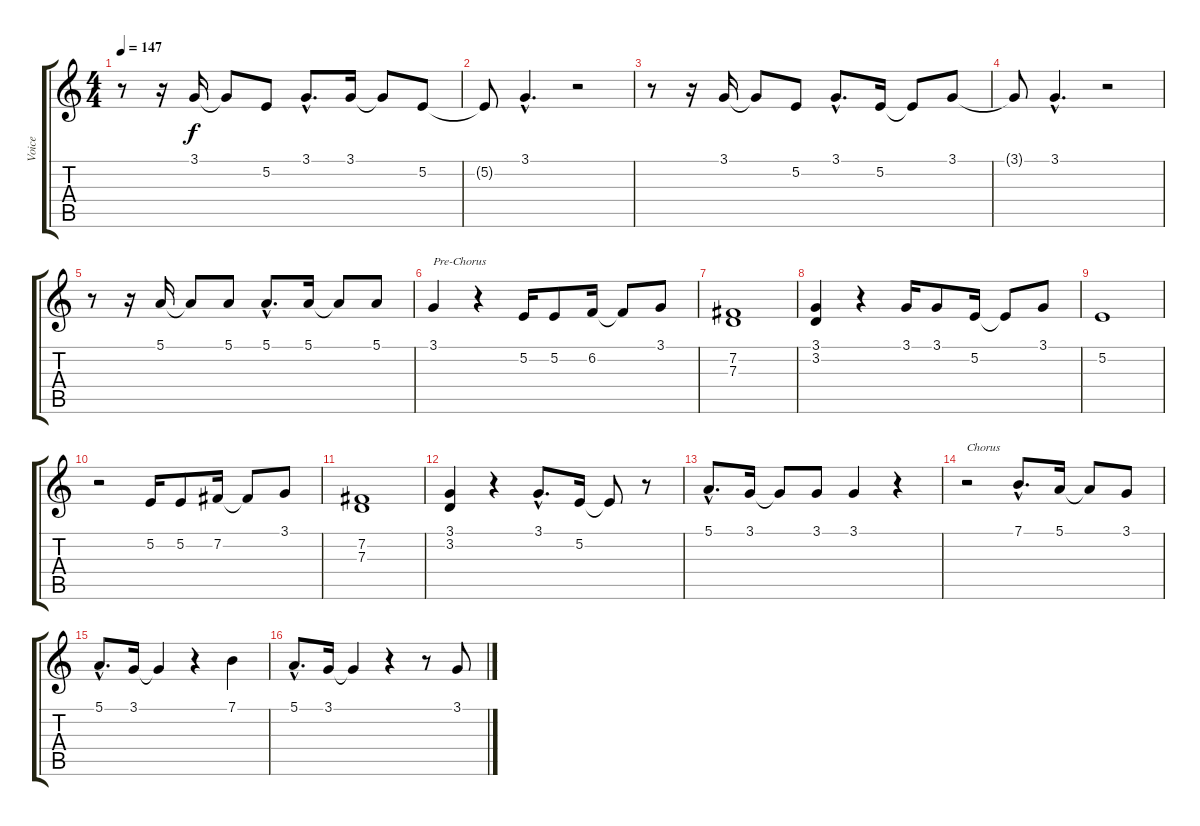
\track ("Voice" "Voice") {instrument cello}
\staff {score tabs}
\tuning (E4 B3 G3 D3 A2 E2) {hide}
\ts (4 4)
\tempo 147
\clef g2
\ks c
r.8{dy f} r.16 3.1.16 3.1{t}.8 5.2.8 3.1{hac}.8{d} 3.1.16 3.1{t}.8 5.2.8 |
5.2{t}.8 3.1{hac}.4{d} r.2 |
r.8 r.16 3.1.16 3.1{t}.8 5.2.8 3.1{hac}.8{d} 5.2.16 5.2{t}.8 3.1.8 |
3.1{t}.8 3.1{hac}.4{d} r.2 |
r.8 r.16 5.1.16 5.1{t}.8 5.1.8 5.1{hac}.8{d} 5.1.16 5.1{t}.8 5.1.8 |
3.1.4{txt "Pre-Chorus"} r.4 5.2.16 5.2.8 6.2.16 6.2{t}.8 3.1.8 |
(7.2 7.3).1 |
(3.1 3.2).4 r.4 3.1.16 3.1.8 5.2.16 5.2{t}.8 3.1.8 |
5.2.1 |
r.2 5.2.16 5.2.8 7.2.16 7.2{t}.8 3.1.8 |
(7.2 7.3).1 |
(3.1 3.2).4 r.4 3.1{hac}.8{d} 5.2.16 5.2{t}.8 r.8 |
5.1{hac}.8{d} 3.1.16 3.1{t}.8 3.1.8 3.1.4 r.4 |
r.2{txt "Chorus"} 7.1{hac}.8{d} 5.1.16 5.1{t}.8 3.1.8 |
5.1{hac}.8{d} 3.1.16 3.1{t}.4 r.4 7.1.4 |
5.1{hac}.8{d} 3.1.16 3.1{t}.4 r.4 r.8 3.1.8
